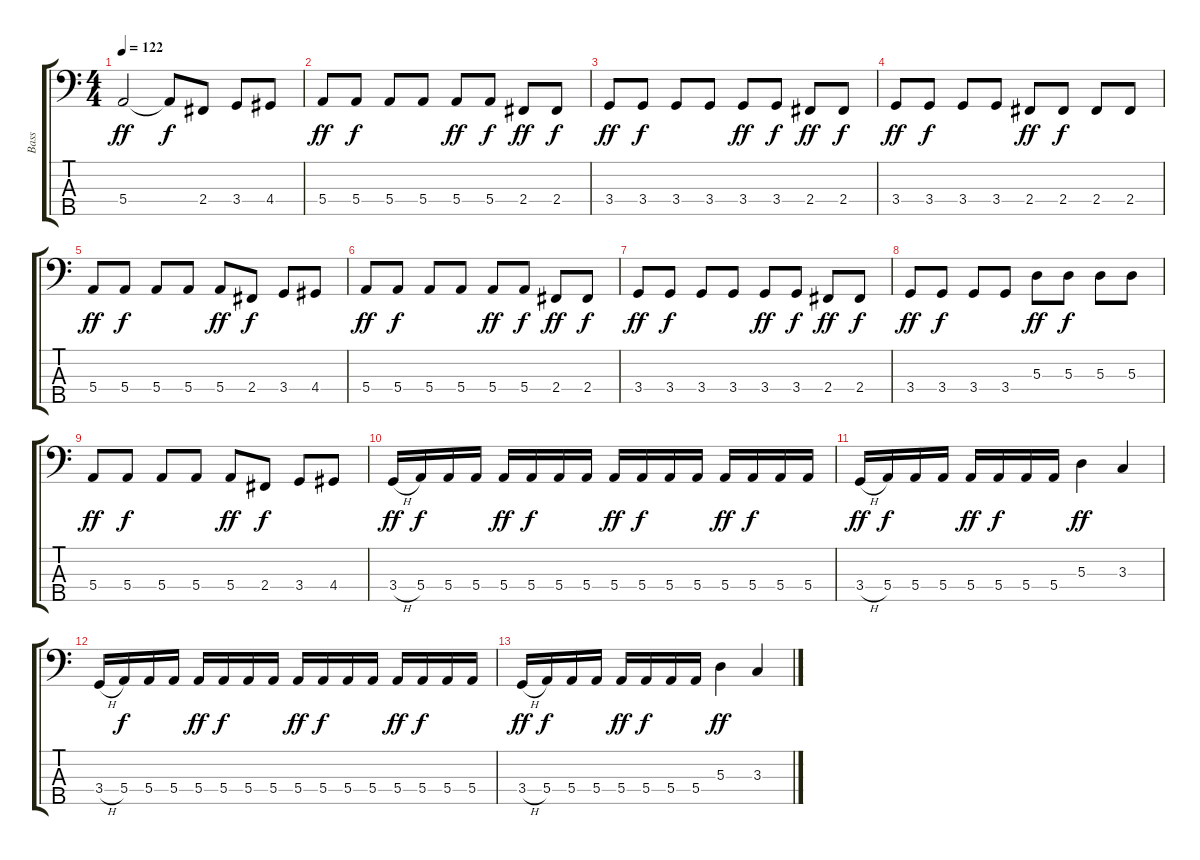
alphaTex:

\track ("Bass" "Bass") {instrument electricbassfinger}
\staff {score tabs}
\tuning (G2 D2 A1 E1 B0) {hide}
\ts (4 4)
\tempo 122
\clef f4
\ks c
5.4.2{dy ff} 5.4{t}.8{dy f} 2.4.8 3.4.8 4.4.8 |
5.4.8{dy ff} 5.4.8{dy f} 5.4.8 5.4.8 5.4.8{dy ff} 5.4.8{dy f} 2.4.8{dy ff} 2.4.8{dy f} |
3.4.8{dy ff} 3.4.8{dy f} 3.4.8 3.4.8 3.4.8{dy ff} 3.4.8{dy f} 2.4.8{dy ff} 2.4.8{dy f} |
3.4.8{dy ff} 3.4.8{dy f} 3.4.8 3.4.8 2.4.8{dy ff} 2.4.8{dy f} 2.4.8 2.4.8 |
5.4.8{dy ff} 5.4.8{dy f} 5.4.8 5.4.8 5.4.8{dy ff} 2.4.8{dy f} 3.4.8 4.4.8 |
5.4.8{dy ff} 5.4.8{dy f} 5.4.8 5.4.8 5.4.8{dy ff} 5.4.8{dy f} 2.4.8{dy ff} 2.4.8{dy f} |
3.4.8{dy ff} 3.4.8{dy f} 3.4.8 3.4.8 3.4.8{dy ff} 3.4.8{dy f} 2.4.8{dy ff} 2.4.8{dy f} |
3.4.8{dy ff} 3.4.8{dy f} 3.4.8 3.4.8 5.3.8{dy ff} 5.3.8{dy f} 5.3.8 5.3.8 |
5.4.8{dy ff} 5.4.8{dy f} 5.4.8 5.4.8 5.4.8{dy ff} 2.4.8{dy f} 3.4.8 4.4.8 |
3.4{h}.16{dy ff} 5.4.16{dy f} 5.4.16 5.4.16 5.4.16{dy ff} 5.4.16{dy f} 5.4.16 5.4.16 5.4.16{dy ff} 5.4.16{dy f} 5.4.16 5.4.16 5.4.16{dy ff} 5.4.16{dy f} 5.4.16 5.4.16 |
3.4{h}.16{dy ff} 5.4.16{dy f} 5.4.16 5.4.16 5.4.16{dy ff} 5.4.16{dy f} 5.4.16 5.4.16 5.3.4{dy ff} 3.3.4 |
3.4{h}.16 5.4.16{dy f} 5.4.16 5.4.16 5.4.16{dy ff} 5.4.16{dy f} 5.4.16 5.4.16 5.4.16{dy ff} 5.4.16{dy f} 5.4.16 5.4.16 5.4.16{dy ff} 5.4.16{dy f} 5.4.16 5.4.16 |
3.4{h}.16{dy ff} 5.4.16{dy f} 5.4.16 5.4.16 5.4.16{dy ff} 5.4.16{dy f} 5.4.16 5.4.16 5.3.4{dy ff} 3.3.4
